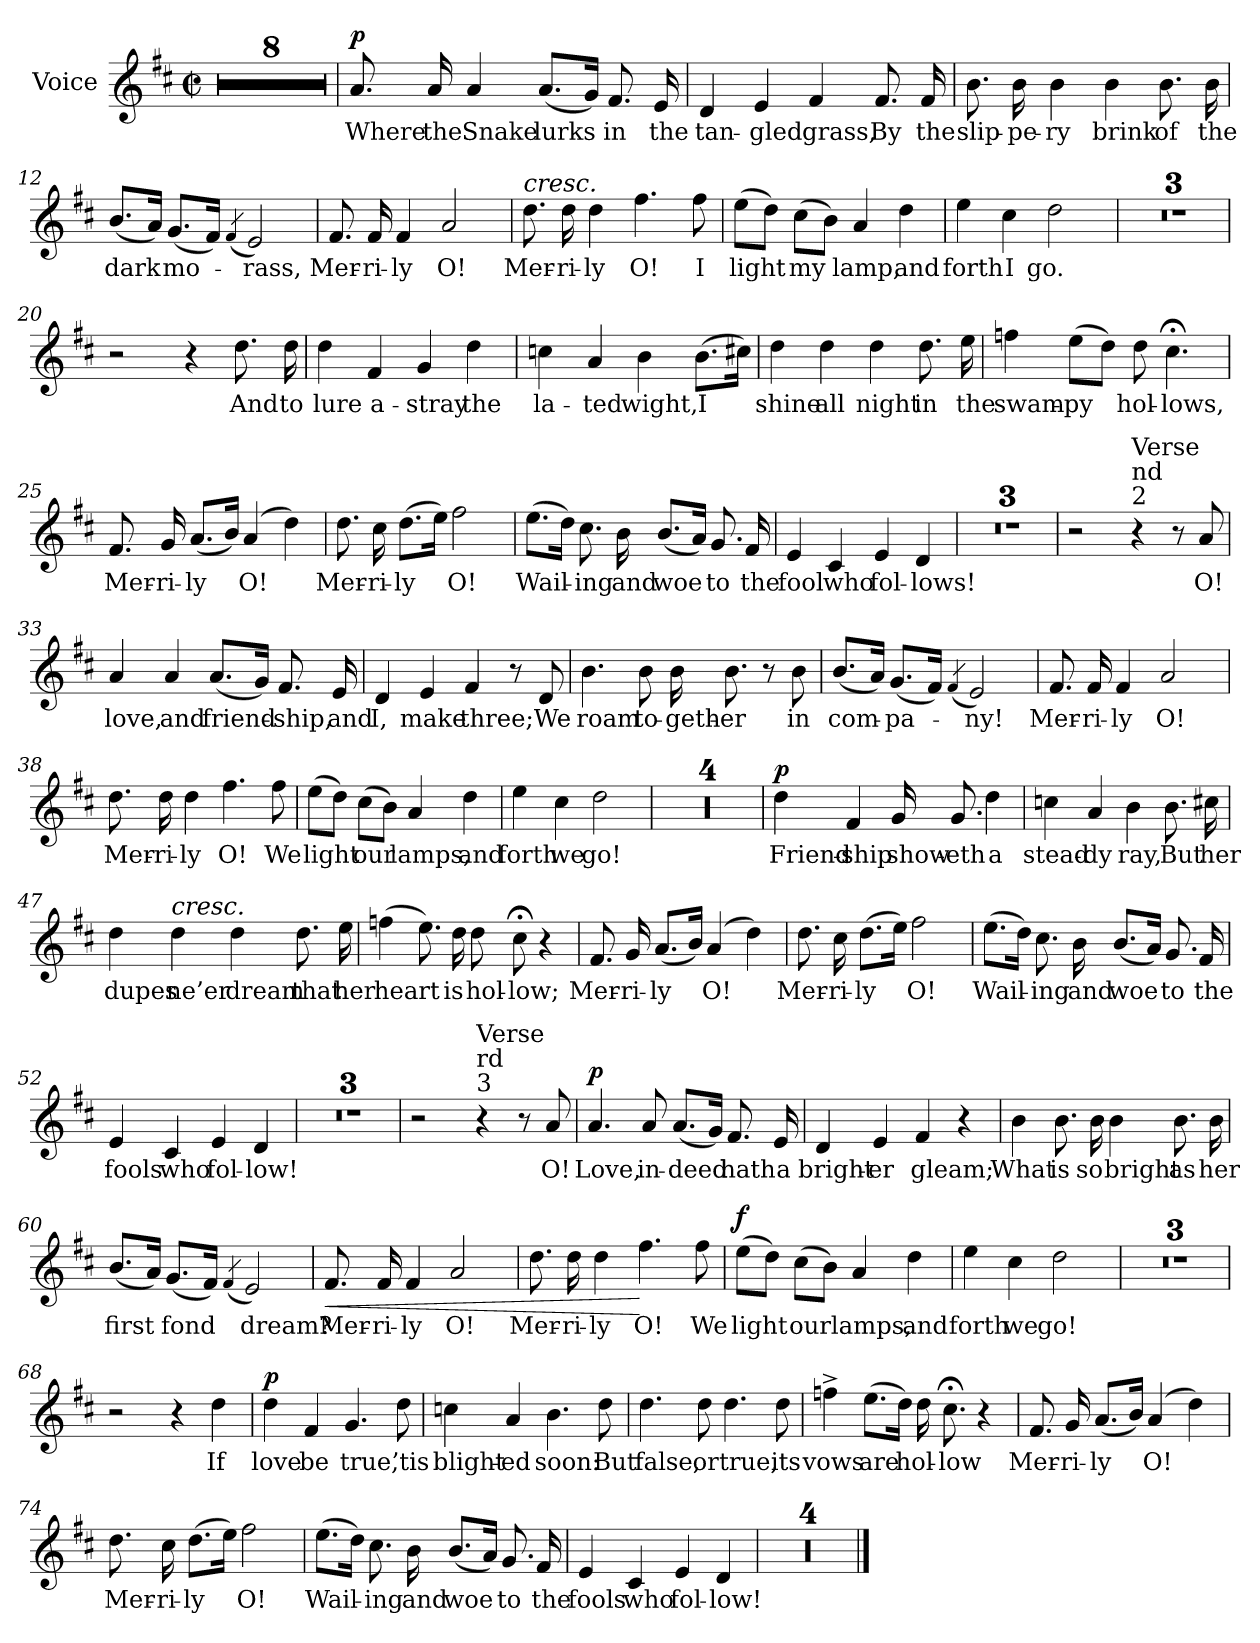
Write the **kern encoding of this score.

**kern	**text	**dynam
*part1	*part1	*part1
*staff1	*staff1	*staff1
*I"Voice	*	*
*clefG2	*	*
*k[f#c#]	*	*
*M2/2	*	*
*met(c|)	*	*
=1	=1	=1
1r	.	.
=2	=2	=2
1r	.	.
=3	=3	=3
1r	.	.
=4	=4	=4
1r	.	.
=5	=5	=5
1r	.	.
=6	=6	=6
1r	.	.
=7	=7	=7
1r	.	.
=8	=8	=8
1r	.	.
!!LO:LB:g=z
=9	=9	=9
!	!LO:LY:b	!LO:DY:a
8.a/	Where	p
!	!LO:LY:b	!
16a/	the	.
!	!LO:LY:b	!
4a/	Snake	.
!	!LO:LY:b	!
(<8.a/L	lurks	.
16g/Jk)	.	.
!	!LO:LY:b	!
8.f#/	in	.
!	!LO:LY:b	!
16e/	the	.
=10	=10	=10
!	!LO:LY:b	!
4d/	tan-	.
!	!LO:LY:b	!
4e/	-gled	.
!	!LO:LY:b	!
4f#/	grass,	.
!	!LO:LY:b	!
8.f#/	By	.
!	!LO:LY:b	!
16f#/	the	.
=11	=11	=11
!	!LO:LY:b	!
8.b\	slip-	.
!	!LO:LY:b	!
16b\	-pe-	.
!	!LO:LY:b	!
4b\	-ry	.
!	!LO:LY:b	!
4b\	brink	.
!	!LO:LY:b	!
8.b\	of	.
!	!LO:LY:b	!
16b\	the	.
!!LO:LB:g=z
=12	=12	=12
!	!LO:LY:b	!
(<8.b/L	dark	.
16a/Jk)	.	.
!	!LO:LY:b	!
(<8.g/L	mo-	.
16f#/Jk)	.	.
(<4qf#/	.	.
!	!LO:LY:b	!
2e/)	-rass,	.
=13	=13	=13
!	!LO:LY:b	!
8.f#/	Mer-	.
!	!LO:LY:b	!
16f#/	-ri-	.
!	!LO:LY:b	!
4f#/	-ly	.
!	!LO:LY:b	!
2a/	O!	.
=14	=14	=14
!LO:TX:a:i:t=cresc.	!	!
!	!LO:LY:b	!
8.dd\	Mer-	.
!	!LO:LY:b	!
16dd\	-ri-	.
!	!LO:LY:b	!
4dd\	-ly	.
!	!LO:LY:b	!
4.ff#\	O!	.
!	!LO:LY:b	!
8ff#\	I	.
!!LO:LB:g=z
=15	=15	=15
!	!LO:LY:b	!
(>8ee\L	light	.
8dd\J)	.	.
!	!LO:LY:b	!
(>8cc#\L	my	.
8b\J)	.	.
!	!LO:LY:b	!
4a/	lamp,	.
!	!LO:LY:b	!
4dd\	and	.
=16	=16	=16
!	!LO:LY:b	!
4ee\	forth	.
!	!LO:LY:b	!
4cc#\	I	.
!	!LO:LY:b	!
2dd\	go.	.
=17	=17	=17
1r	.	.
=18	=18	=18
1r	.	.
=19	=19	=19
1r	.	.
=20	=20	=20
2r	.	.
4r	.	.
!	!LO:LY:b	!
8.dd\	And	.
!	!LO:LY:b	!
16dd\	to	.
=21	=21	=21
!	!LO:LY:b	!
4dd\	lure	.
!	!LO:LY:b	!
4f#/	a-	.
!	!LO:LY:b	!
4g/	-stray	.
!	!LO:LY:b	!
4dd\	the	.
!!LO:LB:g=z
=22	=22	=22
!	!LO:LY:b	!
4ccn\	la-	.
!	!LO:LY:b	!
4a/	-ted	.
!	!LO:LY:b	!
4b\	wight,	.
!	!LO:LY:b	!
(>8.b\L	I	.
16cc#X\Jk)	.	.
=23	=23	=23
!	!LO:LY:b	!
4dd\	shine	.
!	!LO:LY:b	!
4dd\	all	.
!	!LO:LY:b	!
4dd\	night	.
!	!LO:LY:b	!
8.dd\	in	.
!	!LO:LY:b	!
16ee\	the	.
=24	=24	=24
!	!LO:LY:b	!
4ffn\	swam-	.
!	!LO:LY:b	!
(>8ee\L	-py	.
8dd\J)	.	.
!	!LO:LY:b	!
8dd\	hol-	.
!	!LO:LY:b	!
4.cc#;<\	-lows,	.
!!LO:LB:g=z
=25	=25	=25
!	!LO:LY:b	!
8.f#/	Mer-	.
!	!LO:LY:b	!
16g/	-ri-	.
!	!LO:LY:b	!
(<8.a/L	-ly	.
16b/Jk)	.	.
!	!LO:LY:b	!
(>4a/	O!	.
4dd\)	.	.
=26	=26	=26
!	!LO:LY:b	!
8.dd\	Mer-	.
!	!LO:LY:b	!
16cc#\	-ri-	.
!	!LO:LY:b	!
(>8.dd\L	-ly	.
16ee\Jk)	.	.
!	!LO:LY:b	!
2ff#\	O!	.
=27	=27	=27
!	!LO:LY:b	!
(>8.ee\L	Wail-	.
16dd\Jk)	.	.
!	!LO:LY:b	!
8.cc#\	-ing	.
!	!LO:LY:b	!
16b\	and	.
!	!LO:LY:b	!
(<8.b/L	woe	.
16a/Jk)	.	.
!	!LO:LY:b	!
8.g/	to	.
!	!LO:LY:b	!
16f#/	the	.
!!LO:LB:g=z
=28	=28	=28
!	!LO:LY:b	!
4e/	fool	.
!	!LO:LY:b	!
4c#/	who	.
!	!LO:LY:b	!
4e/	fol-	.
!	!LO:LY:b	!
4d/	-lows!	.
=29	=29	=29
1r	.	.
=30	=30	=30
1r	.	.
=31	=31	=31
1r	.	.
!!LO:LB:g=z
=32	=32	=32
2r	.	.
!LO:TX:a:t=2	!	!
!LO:TX:a:t=nd	!	!
!LO:TX:a:t=Verse	!	!
4r	.	.
8r	.	.
!	!LO:LY:b	!
8a/	O!	.
=33	=33	=33
!	!LO:LY:b	!
4a/	love,	.
!	!LO:LY:b	!
4a/	and	.
!	!LO:LY:b	!
(<8.a/L	friend-	.
16g/Jk)	.	.
!	!LO:LY:b	!
8.f#/	-ship,	.
!	!LO:LY:b	!
16e/	and	.
=34	=34	=34
!	!LO:LY:b	!
4d/	I,	.
!	!LO:LY:b	!
4e/	make	.
!	!LO:LY:b	!
4f#/	three;	.
8r	.	.
!	!LO:LY:b	!
8d/	We	.
!!LO:PB:g=z
=35	=35	=35
!	!LO:LY:b	!
4.b\	roam	.
!	!LO:LY:b	!
8b\	to-	.
!	!LO:LY:b	!
16b\	-geth-	.
!	!LO:LY:b	!
8.b\	-er	.
8r	.	.
!	!LO:LY:b	!
8b\	in	.
=36	=36	=36
!	!LO:LY:b	!
(<8.b/L	com-	.
16a/Jk)	.	.
!	!LO:LY:b	!
(<8.g/L	-pa-	.
16f#/Jk)	.	.
(<4qf#/	.	.
!	!LO:LY:b	!
2e/)	-ny!	.
=37	=37	=37
!	!LO:LY:b	!
8.f#/	Mer-	.
!	!LO:LY:b	!
16f#/	-ri-	.
!	!LO:LY:b	!
4f#/	-ly	.
!	!LO:LY:b	!
2a/	O!	.
=38	=38	=38
!	!LO:LY:b	!
8.dd\	Mer-	.
!	!LO:LY:b	!
16dd\	-ri-	.
!	!LO:LY:b	!
4dd\	-ly	.
!	!LO:LY:b	!
4.ff#\	O!	.
!	!LO:LY:b	!
8ff#\	We	.
!!LO:LB:g=z
=39	=39	=39
!	!LO:LY:b	!
(>8ee\L	light	.
8dd\J)	.	.
!	!LO:LY:b	!
(>8cc#\L	our	.
8b\J)	.	.
!	!LO:LY:b	!
4a/	lamps,	.
!	!LO:LY:b	!
4dd\	and	.
=40	=40	=40
!	!LO:LY:b	!
4ee\	forth	.
!	!LO:LY:b	!
4cc#\	we	.
!	!LO:LY:b	!
2dd\	go!	.
=41	=41	=41
1r	.	.
=42	=42	=42
1r	.	.
=43	=43	=43
1r	.	.
=44	=44	=44
1r	.	.
=45	=45	=45
!	!LO:LY:b	!LO:DY:a
4dd\	Friend-	p
!	!LO:LY:b	!
4f#/	-ship	.
!	!LO:LY:b	!
16g/	show-	.
!	!LO:LY:b	!
8.g/	-eth	.
!	!LO:LY:b	!
4dd\	a	.
=46	=46	=46
!	!LO:LY:b	!
4ccn\	stead-	.
!	!LO:LY:b	!
4a/	-dy	.
!	!LO:LY:b	!
4b\	ray,	.
!	!LO:LY:b	!
8.b\	But	.
!	!LO:LY:b	!
16cc#X\	her	.
!!LO:LB:g=z
=47	=47	=47
!	!LO:LY:b	!
4dd\	dupes	.
!LO:TX:a:i:t=cresc.	!	!
!	!LO:LY:b	!
4dd\	ne’er	.
!	!LO:LY:b	!
4dd\	dream	.
!	!LO:LY:b	!
8.dd\	that	.
!	!LO:LY:b	!
16ee\	her	.
=48	=48	=48
!	!LO:LY:b	!
(>4ffn\	heart	.
8.ee\)	.	.
!	!LO:LY:b	!
16dd\	is	.
!	!LO:LY:b	!
8dd\	hol-	.
!	!LO:LY:b	!
8cc#;<\	-low;	.
4r	.	.
=49	=49	=49
!	!LO:LY:b	!
8.f#/	Mer-	.
!	!LO:LY:b	!
16g/	-ri-	.
!	!LO:LY:b	!
(<8.a/L	-ly	.
16b/Jk)	.	.
!	!LO:LY:b	!
(>4a/	O!	.
4dd\)	.	.
!!LO:LB:g=z
=50	=50	=50
!	!LO:LY:b	!
8.dd\	Mer-	.
!	!LO:LY:b	!
16cc#\	-ri-	.
!	!LO:LY:b	!
(>8.dd\L	-ly	.
16ee\Jk)	.	.
!	!LO:LY:b	!
2ff#\	O!	.
=51	=51	=51
!	!LO:LY:b	!
(>8.ee\L	Wail-	.
16dd\Jk)	.	.
!	!LO:LY:b	!
8.cc#\	-ing	.
!	!LO:LY:b	!
16b\	and	.
!	!LO:LY:b	!
(<8.b/L	woe	.
16a/Jk)	.	.
!	!LO:LY:b	!
8.g/	to	.
!	!LO:LY:b	!
16f#/	the	.
=52	=52	=52
!	!LO:LY:b	!
4e/	fools	.
!	!LO:LY:b	!
4c#/	who	.
!	!LO:LY:b	!
4e/	fol-	.
!	!LO:LY:b	!
4d/	-low!	.
=53	=53	=53
1r	.	.
=54	=54	=54
1r	.	.
=55	=55	=55
1r	.	.
=56	=56	=56
2r	.	.
!LO:TX:a:t=3	!	!
!LO:TX:a:t=rd	!	!
!LO:TX:a:t=Verse	!	!
4r	.	.
8r	.	.
!	!LO:LY:b	!
8a/	O!	.
!!LO:LB:g=z
=57	=57	=57
!	!LO:LY:b	!LO:DY:a
4.a/	Love,	p
!	!LO:LY:b	!
8a/	in-	.
!	!LO:LY:b	!
(<8.a/L	-deed	.
16g/Jk)	.	.
!	!LO:LY:b	!
8.f#/	hath	.
!	!LO:LY:b	!
16e/	a	.
=58	=58	=58
!	!LO:LY:b	!
4d/	bright-	.
!	!LO:LY:b	!
4e/	-er	.
!	!LO:LY:b	!
4f#/	gleam;	.
4r	.	.
=59	=59	=59
!	!LO:LY:b	!
4b\	What	.
!	!LO:LY:b	!
8.b\	is	.
!	!LO:LY:b	!
16b\	so	.
!	!LO:LY:b	!
4b\	bright	.
!	!LO:LY:b	!
8.b\	as	.
!	!LO:LY:b	!
16b\	her	.
!!LO:LB:g=z
=60	=60	=60
!	!LO:LY:b	!
(<8.b/L	first	.
16a/Jk)	.	.
!	!LO:LY:b	!
(<8.g/L	fond	.
16f#/Jk)	.	.
(<4qf#/	.	.
!	!LO:LY:b	!
2e/)	dream?	.
=61	=61	=61
!	!LO:LY:b	!LO:HP:b
8.f#/	Mer-	<
!	!LO:LY:b	!
16f#/	-ri-	.
!	!LO:LY:b	!
4f#/	-ly	.
!	!LO:LY:b	!
2a/	O!	.
=62	=62	=62
!	!LO:LY:b	!
8.dd\	Mer-	.
!	!LO:LY:b	!
16dd\	-ri-	.
!	!LO:LY:b	!
4dd\	-ly	.
!	!LO:LY:b	!
4.ff#\	O!	[
!	!LO:LY:b	!
8ff#\	We	.
!!LO:LB:g=z
=63	=63	=63
!	!LO:LY:b	!LO:DY:b
(>8ee\L	light	f
8dd\J)	.	.
!	!LO:LY:b	!
(>8cc#\L	our	.
8b\J)	.	.
!	!LO:LY:b	!
4a/	lamps,	.
!	!LO:LY:b	!
4dd\	and	.
=64	=64	=64
!	!LO:LY:b	!
4ee\	forth	.
!	!LO:LY:b	!
4cc#\	we	.
!	!LO:LY:b	!
2dd\	go!	.
=65	=65	=65
1r	.	.
=66	=66	=66
1r	.	.
=67	=67	=67
1r	.	.
=68	=68	=68
2r	.	.
4r	.	.
!	!LO:LY:b	!
4dd\	If	.
=69	=69	=69
!	!LO:LY:b	!LO:DY:a
4dd\	love	p
!	!LO:LY:b	!
4f#/	be	.
!	!LO:LY:b	!
4.g/	true,	.
!	!LO:LY:b	!
8dd\	’tis	.
=70	=70	=70
!	!LO:LY:b	!
4ccn\	blight-	.
!	!LO:LY:b	!
4a/	-ed	.
!	!LO:LY:b	!
4.b\	soon:	.
!	!LO:LY:b	!
8dd\	But	.
!!LO:LB:g=z
=71	=71	=71
!	!LO:LY:b	!
4.dd\	false,	.
!	!LO:LY:b	!
8dd\	or	.
!	!LO:LY:b	!
4.dd\	true,	.
!	!LO:LY:b	!
8dd\	its	.
=72	=72	=72
!	!LO:LY:b	!
4ffn^\	vows	.
!	!LO:LY:b	!
(>8.ee\L	are	.
16dd\Jk)	.	.
!	!LO:LY:b	!
16dd\	hol-	.
!	!LO:LY:b	!
8.cc#;<\	-low	.
4r	.	.
=73	=73	=73
!	!LO:LY:b	!
8.f#/	Mer-	.
!	!LO:LY:b	!
16g/	-ri-	.
!	!LO:LY:b	!
(<8.a/L	-ly	.
16b/Jk)	.	.
!	!LO:LY:b	!
(>4a/	O!	.
4dd\)	.	.
!!LO:LB:g=z
=74	=74	=74
!	!LO:LY:b	!
8.dd\	Mer-	.
!	!LO:LY:b	!
16cc#\	-ri-	.
!	!LO:LY:b	!
(>8.dd\L	-ly	.
16ee\Jk)	.	.
!	!LO:LY:b	!
2ff#\	O!	.
=75	=75	=75
!	!LO:LY:b	!
(>8.ee\L	Wail-	.
16dd\Jk)	.	.
!	!LO:LY:b	!
8.cc#\	-ing	.
!	!LO:LY:b	!
16b\	and	.
!	!LO:LY:b	!
(<8.b/L	woe	.
16a/Jk)	.	.
!	!LO:LY:b	!
8.g/	to	.
!	!LO:LY:b	!
16f#/	the	.
=76	=76	=76
!	!LO:LY:b	!
4e/	fools	.
!	!LO:LY:b	!
4c#/	who	.
!	!LO:LY:b	!
4e/	fol-	.
!	!LO:LY:b	!
4d/	-low!	.
!!LO:LB:g=z
=77	=77	=77
1r	.	.
=78	=78	=78
1r	.	.
=79	=79	=79
1r	.	.
=80	=80	=80
1r	.	.
==	==	==
*-	*-	*-
